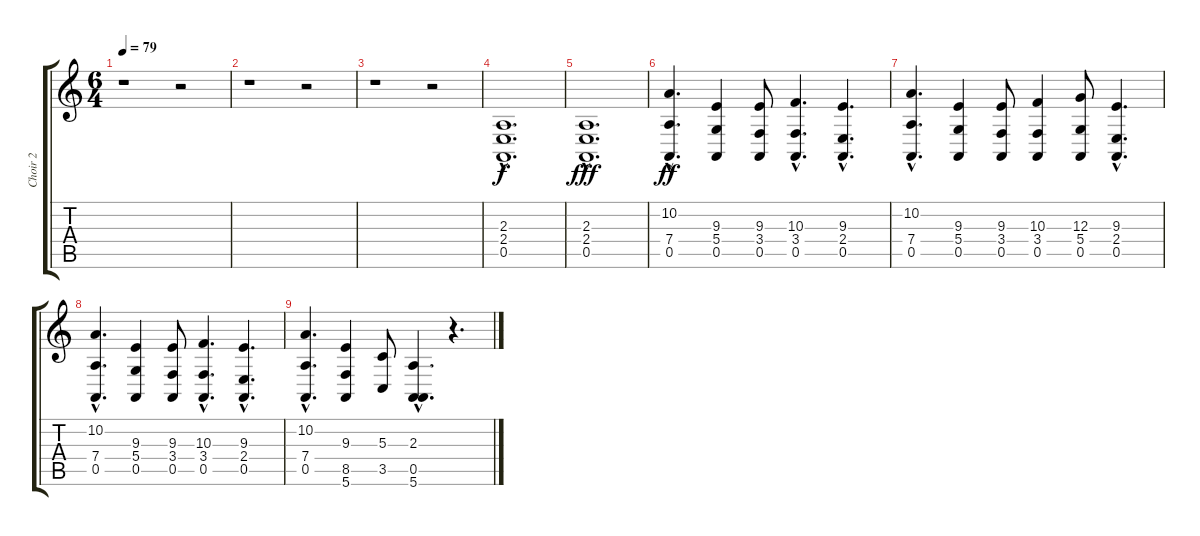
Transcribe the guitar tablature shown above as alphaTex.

\track ("Choir 2" "Choir 2") {instrument choiraahs}
\staff {score tabs}
\tuning (E4 B3 G3 D3 A2 E2) {hide}
\ts (6 4)
\tempo 79
\clef g2
\ks c
r.1{dy f} r.2 |
r.1 r.2 |
r.1 r.2 |
(2.3{hac} 2.4{hac} 0.5{hac}).1{d} |
(2.3{hac} 2.4{hac} 0.5{hac}).1{d dy fff} |
(10.2{hac} 7.4{hac} 0.5{hac}).4{d dy ff} (9.3 5.4 0.5).4 (9.3 3.4 0.5).8 (10.3{hac} 3.4{hac} 0.5{hac}).4{d} (9.3{hac} 2.4{hac} 0.5{hac}).4{d} |
(10.2{hac} 7.4{hac} 0.5{hac}).4{d} (9.3 5.4 0.5).4 (9.3 3.4 0.5).8 (10.3 3.4 0.5).4 (12.3 5.4 0.5).8 (9.3{hac} 2.4{hac} 0.5{hac}).4{d} |
(10.2{hac} 7.4{hac} 0.5{hac}).4{d} (9.3 5.4 0.5).4 (9.3 3.4 0.5).8 (10.3{hac} 3.4{hac} 0.5{hac}).4{d} (9.3{hac} 2.4{hac} 0.5{hac}).4{d} |
(10.2{hac} 7.4{hac} 0.5{hac}).4{d} (9.3 8.5 5.6).4 (5.3 3.5).8 (2.3{hac} 0.5{hac} 5.6{hac}).4{d} r.4{d}
